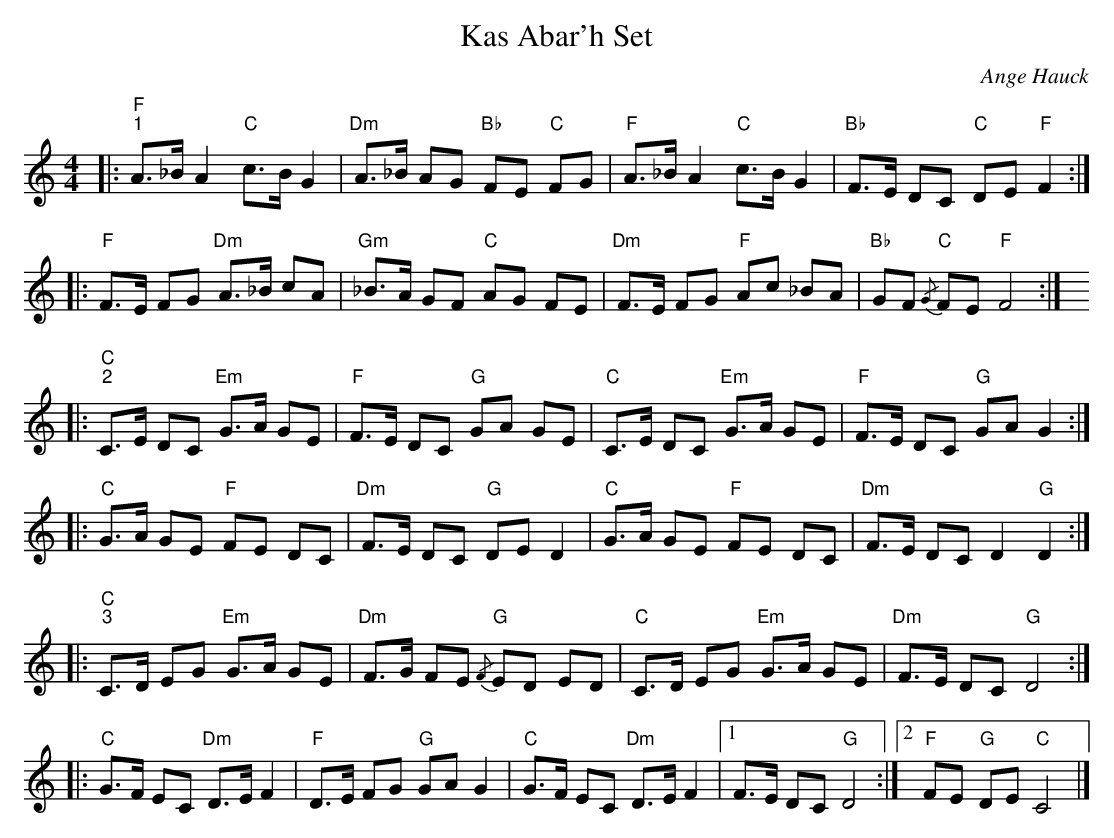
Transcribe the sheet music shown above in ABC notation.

X:1
T:Kas Abar'h Set
C:Ange Hauck
L:1/4
M:4/4
K:none
V:1
|: "F""^1" A/>_B/ A "C" c/>B/ G | "Dm" A/>_B/ A/G/ "Bb" F/E/ "C" F/G/ | "F" A/>_B/ A "C" c/>B/ G | "Bb" F/>E/ D/C/ "C" D/E/ "F" F :|
|:"F" F/>E/ F/G/ "Dm" A/>_B/ c/A/ | "Gm" _B/>A/ G/F/ "C" A/G/ F/E/ | "Dm" F/>E/ F/G/ "F" A/c/ _B/A/ | "Bb" G/F/ "C"{/G} F/E/ "F" F2 :|
|:[K:C] "C""^2" C/>E/ D/C/ "Em" G/>A/ G/E/ | "F" F/>E/ D/C/ "G" G/A/ G/E/ | "C" C/>E/ D/C/ "Em" G/>A/ G/E/ | "F" F/>E/ D/C/ "G" G/A/ G :|
|:"C" G/>A/ G/E/ "F" F/E/ D/C/ | "Dm" F/>E/ D/C/ "G" D/E/ D | "C" G/>A/ G/E/ "F" F/E/ D/C/ | "Dm" F/>E/ D/C/ D "G" D :|
|:"C""^3" C/>D/ E/G/ "Em" G/>A/ G/E/ | "Dm" F/>G/ F/E/ "G"{/F} E/D/ E/D/ | "C" C/>D/ E/G/ "Em" G/>A/ G/E/ | "Dm" F/>E/ D/C/ "G" D2 :|
|:"C" G/>F/ E/C/ "Dm" D/>E/ F | "F" D/>E/ F/G/ "G" G/A/ G | "C" G/>F/ E/C/ "Dm" D/>E/ F |1 F/>E/ D/C/ "G" D2 :|2  "F" F/E/ "G" D/E/ "C" C2 |]
